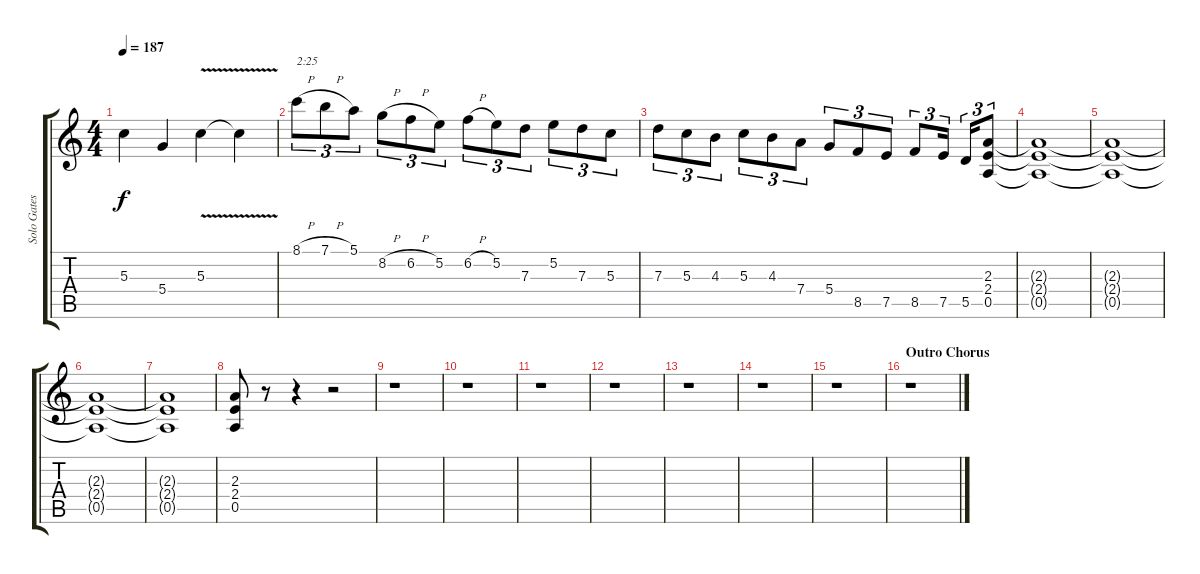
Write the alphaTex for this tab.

\track ("Solo Gates Of Ishtar" "Solo Gates") {instrument distortionguitar}
\staff {score tabs}
\tuning (E4 B3 G3 D3 A2 E2) {hide}
\ts (4 4)
\tempo 187
\clef g2
\ks c
5.3{t}.4{dy f} 5.4.4 5.3{v}.4 5.3{t}.4 |
8.1{h}.8{tu (3 2) txt "2:25"} 7.1{h}.8{tu (3 2)} 5.1.8{tu (3 2)} 8.2{h}.8{tu (3 2)} 6.2{h}.8{tu (3 2)} 5.2.8{tu (3 2)} 6.2{h}.8{tu (3 2)} 5.2.8{tu (3 2)} 7.3.8{tu (3 2)} 5.2.8{tu (3 2)} 7.3.8{tu (3 2)} 5.3.8{tu (3 2)} |
7.3.8{tu (3 2)} 5.3.8{tu (3 2)} 4.3.8{tu (3 2)} 5.3.8{tu (3 2)} 4.3.8{tu (3 2)} 7.4.8{tu (3 2)} 5.4.8{tu (3 2)} 8.5.8{tu (3 2)} 7.5.8{tu (3 2)} 8.5.8{tu (3 2)} 7.5.16{tu (3 2)} 5.5.16{tu (3 2)} (2.3 2.4 0.5).8{tu (3 2)} |
(2.3{t} 2.4{t} 0.5{t}).1 |
(2.3{t} 2.4{t} 0.5{t}).1 |
(2.3{t} 2.4{t} 0.5{t}).1 |
(2.3{t} 2.4{t} 0.5{t}).1 |
(2.3 2.4 0.5).8 r.8 r.4 r.2 |
r.1 |
r.1 |
r.1 |
r.1 |
r.1 |
r.1 |
r.1 |
\section ("" "Outro Chorus")
r.1
